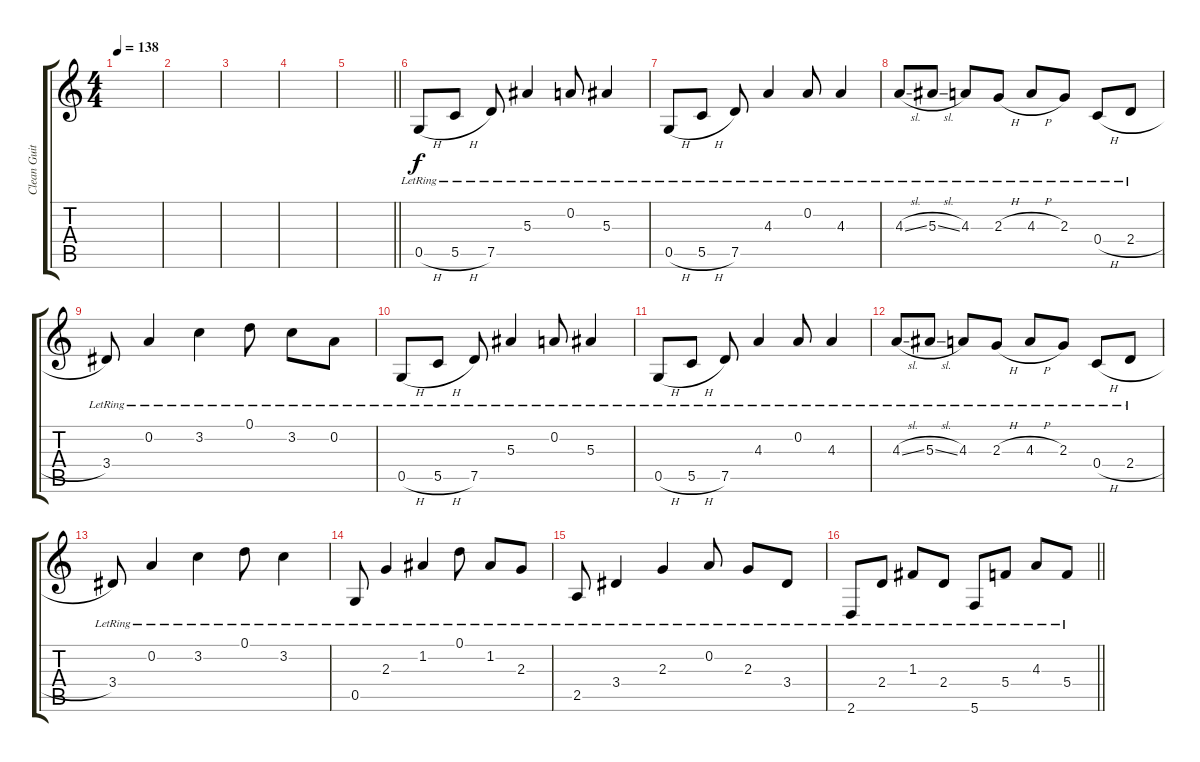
\track ("Clean Guitar" "Clean Guit") {instrument acousticguitarsteel}
\staff {score tabs}
\tuning (D4 A3 F3 C3 G2 C2) {hide}
\ts (4 4)
\tempo 138
\clef g2
\ks c
|
|
|
|
\barLineRight lightlight
|
0.5{h lr}.8 5.5{h lr}.8 7.5{lr}.8 5.3{lr}.4 0.2{lr}.8 5.3{lr}.4 |
0.5{h lr}.8 5.5{h lr}.8 7.5{lr}.8 4.3{lr}.4 0.2{lr}.8 4.3{lr}.4 |
4.3{sl lr}.8 5.3{sl lr}.8 4.3{lr}.8 2.3{h lr}.8 4.3{h lr}.8 2.3{lr}.8 0.4{h lr}.8 2.4{h lr}.8 |
3.4{lr}.8 0.2{lr}.4 3.2{lr}.4 0.1{lr}.8 3.2{lr}.8 0.2{lr}.8 |
0.5{h lr}.8 5.5{h lr}.8 7.5{lr}.8 5.3{lr}.4 0.2{lr}.8 5.3{lr}.4 |
0.5{h lr}.8 5.5{h lr}.8 7.5{lr}.8 4.3{lr}.4 0.2{lr}.8 4.3{lr}.4 |
4.3{sl lr}.8 5.3{sl lr}.8 4.3{lr}.8 2.3{h lr}.8 4.3{h lr}.8 2.3{lr}.8 0.4{h lr}.8 2.4{h lr}.8 |
3.4{lr}.8 0.2{lr}.4 3.2{lr}.4 0.1{lr}.8 3.2{lr}.4 |
0.5{lr}.8 2.3{lr}.4 1.2{lr}.4 0.1{lr}.8 1.2{lr}.8 2.3{lr}.8 |
2.5{lr}.8 3.4{lr}.4 2.3{lr}.4 0.2{lr}.8 2.3{lr}.8 3.4{lr}.8 |
\barLineRight lightlight
2.6{lr}.8 2.4{lr}.8 1.3{lr}.8 2.4{lr}.8 5.6{lr}.8 5.4{lr}.8 4.3{lr}.8 5.4{lr}.8
